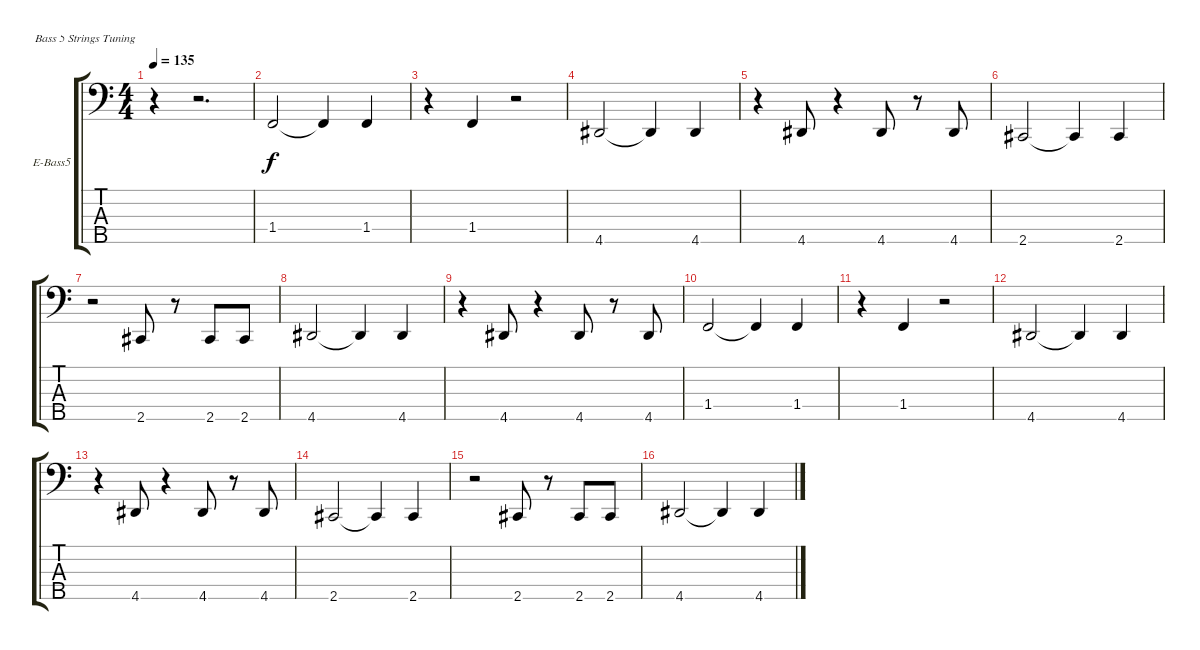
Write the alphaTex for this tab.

\bracketExtendMode groupsimilarinstruments
\firstSystemTrackNameOrientation horizontal
\otherSystemsTrackNameOrientation horizontal
\track ("Bass" "E-Bass5") {instrument electricbassfinger}
\staff {score tabs}
\tuning (G2 D2 A1 E1 B0)
\ts (4 4)
\tempo 135
\clef f4
\ks c
r.4{dy f} r.2{d} |
1.4.2 1.4{t}.4 1.4.4 |
r.4 1.4.4 r.2 |
4.5.2 4.5{t}.4 4.5.4 |
r.4 4.5.8 r.4 4.5.8 r.8 4.5.8 |
2.5.2 2.5{t}.4 2.5.4 |
r.2 2.5.8 r.8 2.5.8 2.5.8 |
4.5.2 4.5{t}.4 4.5.4 |
r.4 4.5.8 r.4 4.5.8 r.8 4.5.8 |
1.4.2 1.4{t}.4 1.4.4 |
r.4 1.4.4 r.2 |
4.5.2 4.5{t}.4 4.5.4 |
r.4 4.5.8 r.4 4.5.8 r.8 4.5.8 |
2.5.2 2.5{t}.4 2.5.4 |
r.2 2.5.8 r.8 2.5.8 2.5.8 |
4.5.2 4.5{t}.4 4.5.4
